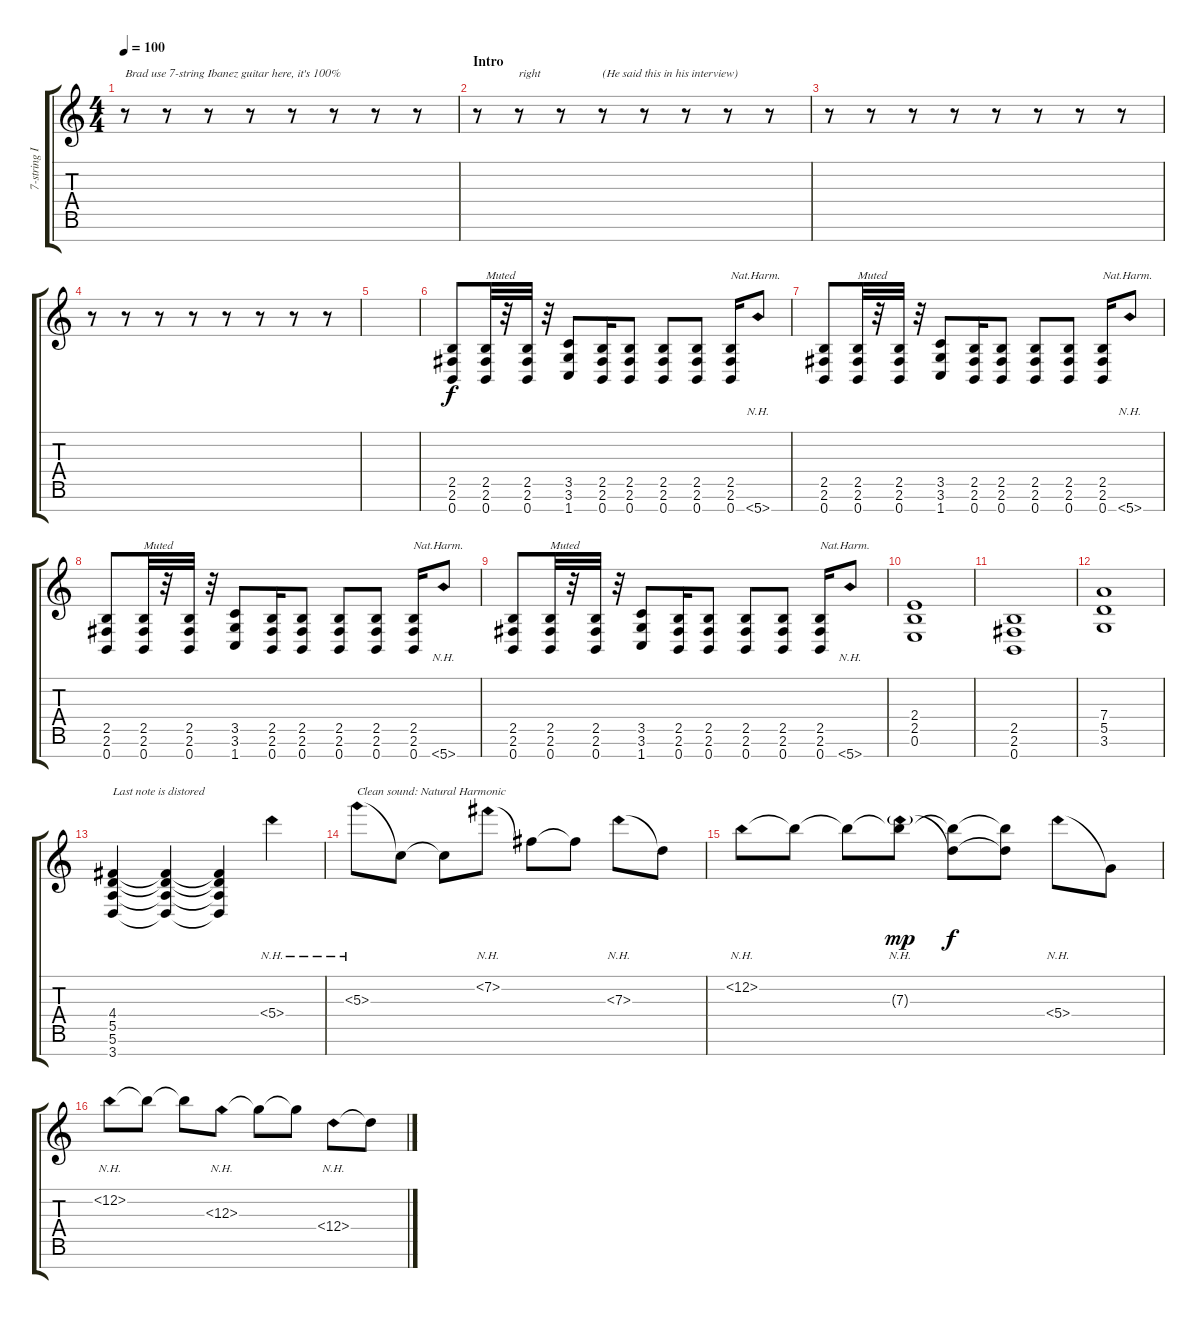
\track ("7-string Ibanez guitar (Brad Delson)" "7-string I") {instrument distortionguitar}
\staff {score tabs}
\tuning (E4 B3 G3 D3 A2 E2 B1) {hide}
\ts (4 4)
\tempo 100
\clef g2
\ks c
r.8{txt "Brad use 7-string Ibanez guitar here, it's 100% " dy f instrument distortionguitar} r.8 r.8 r.8 r.8 r.8 r.8 r.8 |
\section ("" "Intro")
r.8 r.8{txt "right"} r.8 r.8{txt "(He said this in his interview)"} r.8 r.8 r.8 r.8 |
r.8 r.8 r.8 r.8 r.8 r.8 r.8 r.8 |
r.8 r.8 r.8 r.8 r.8 r.8 r.8 r.8 |
|
(2.5 2.6 0.7).8{volume 14 instrument distortionguitar} (2.5 2.6 0.7).32{txt "Muted"} r.32 (2.5 2.6 0.7).32 r.32 (3.5 3.6 1.7).8 (2.5 2.6 0.7).16 (2.5 2.6 0.7).8 (2.5 2.6 0.7).8 (2.5 2.6 0.7).8 (2.5 2.6 0.7).16{txt "Nat.Harm."} 5.7{nh}.8 |
(2.5 2.6 0.7).8{volume 14 instrument distortionguitar} (2.5 2.6 0.7).32{txt "Muted"} r.32 (2.5 2.6 0.7).32 r.32 (3.5 3.6 1.7).8 (2.5 2.6 0.7).16 (2.5 2.6 0.7).8 (2.5 2.6 0.7).8 (2.5 2.6 0.7).8 (2.5 2.6 0.7).16{txt "Nat.Harm."} 5.7{nh}.8 |
(2.5 2.6 0.7).8{volume 14 instrument distortionguitar} (2.5 2.6 0.7).32{txt "Muted"} r.32 (2.5 2.6 0.7).32 r.32 (3.5 3.6 1.7).8 (2.5 2.6 0.7).16 (2.5 2.6 0.7).8 (2.5 2.6 0.7).8 (2.5 2.6 0.7).8 (2.5 2.6 0.7).16{txt "Nat.Harm."} 5.7{nh}.8 |
(2.5 2.6 0.7).8{volume 14 instrument distortionguitar} (2.5 2.6 0.7).32{txt "Muted"} r.32 (2.5 2.6 0.7).32 r.32 (3.5 3.6 1.7).8 (2.5 2.6 0.7).16 (2.5 2.6 0.7).8 (2.5 2.6 0.7).8 (2.5 2.6 0.7).8 (2.5 2.6 0.7).16{txt "Nat.Harm."} 5.7{nh}.8 |
(2.4 2.5 0.6).1 |
(2.5 2.6 0.7).1 |
(7.4 5.5 3.6).1 |
(4.4 5.5 5.6 3.7).4{txt "Last note is distored "} (4.4{t} 5.5{t} 5.6{t} 3.7{t}).4 (4.4{t} 5.5{t} 5.6{t} 3.7{t}).4 5.4{nh}.4{volume 16 instrument distortionguitar} |
5.3{nh}.8{txt "Clean sound: Natural Harmonic" volume 16 instrument electricguitarjazz} 5.3{t}.8 5.3{t}.8 7.2{nh}.8 7.2{t}.8 7.2{t}.8 7.3{nh}.8 7.3{t}.8 |
12.2{nh}.8{volume 16 instrument electricguitarjazz} 12.2{t}.8 12.2{t}.8 (12.2{t} 7.3{nh g}).8{dy mp} (12.2{t} 7.3{t}).8{dy f} (12.2{t} 7.3{t}).8 5.4{nh}.8 5.4{t}.8 |
12.2{nh}.8{instrument electricguitarjazz} 12.2{t}.8 12.2{t}.8 12.3{nh}.8 12.3{t}.8 12.3{t}.8 12.4{nh}.8 12.4{t}.8
